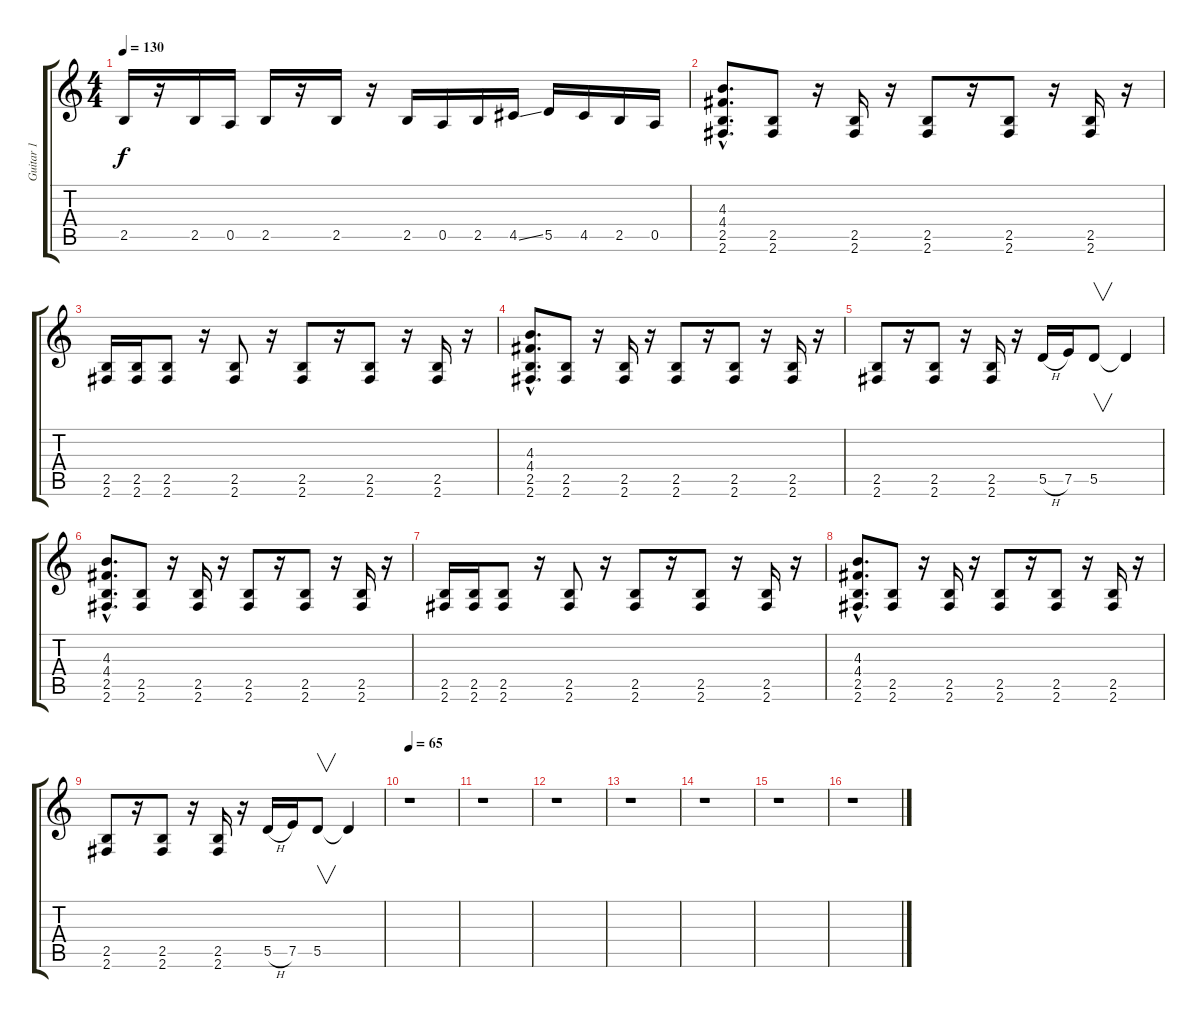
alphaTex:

\track ("Guitar 1" "Guitar 1") {instrument overdrivenguitar}
\staff {score tabs}
\tuning (E4 B3 G3 D3 A2 E2) {hide}
\ts (4 4)
\tempo 130
\clef g2
\ks c
2.5.16{dy f} r.16 2.5.16 0.5.16 2.5.16 r.16 2.5.16 r.16 2.5.16 0.5.16 2.5.16 4.5{ss}.16 5.5.16 4.5.16 2.5.16 0.5.16 |
(4.3{hac} 4.4{hac} 2.5{hac} 2.6{hac}).8{d} (2.5 2.6).8 r.16 (2.5 2.6).16 r.16 (2.5 2.6).8 r.16 (2.5 2.6).8 r.16 (2.5 2.6).16 r.16 |
(2.5 2.6).16 (2.5 2.6).16 (2.5 2.6).8 r.16 (2.5 2.6).8 r.16 (2.5 2.6).8 r.16 (2.5 2.6).8 r.16 (2.5 2.6).16 r.16 |
(4.3{hac} 4.4{hac} 2.5{hac} 2.6{hac}).8{d} (2.5 2.6).8 r.16 (2.5 2.6).16 r.16 (2.5 2.6).8 r.16 (2.5 2.6).8 r.16 (2.5 2.6).16 r.16 |
(2.5 2.6).8 r.16 (2.5 2.6).8 r.16 (2.5 2.6).16 r.16 5.5{h}.16 7.5.16 5.5.8{v} 5.5{t}.4 |
(4.3{hac} 4.4{hac} 2.5{hac} 2.6{hac}).8{d} (2.5 2.6).8 r.16 (2.5 2.6).16 r.16 (2.5 2.6).8 r.16 (2.5 2.6).8 r.16 (2.5 2.6).16 r.16 |
(2.5 2.6).16 (2.5 2.6).16 (2.5 2.6).8 r.16 (2.5 2.6).8 r.16 (2.5 2.6).8 r.16 (2.5 2.6).8 r.16 (2.5 2.6).16 r.16 |
(4.3{hac} 4.4{hac} 2.5{hac} 2.6{hac}).8{d} (2.5 2.6).8 r.16 (2.5 2.6).16 r.16 (2.5 2.6).8 r.16 (2.5 2.6).8 r.16 (2.5 2.6).16 r.16 |
(2.5 2.6).8 r.16 (2.5 2.6).8 r.16 (2.5 2.6).16 r.16 5.5{h}.16 7.5.16 5.5.8{v} 5.5{t}.4 |
\tempo 65
r.1 |
r.1 |
r.1 |
r.1 |
r.1 |
r.1 |
r.1
